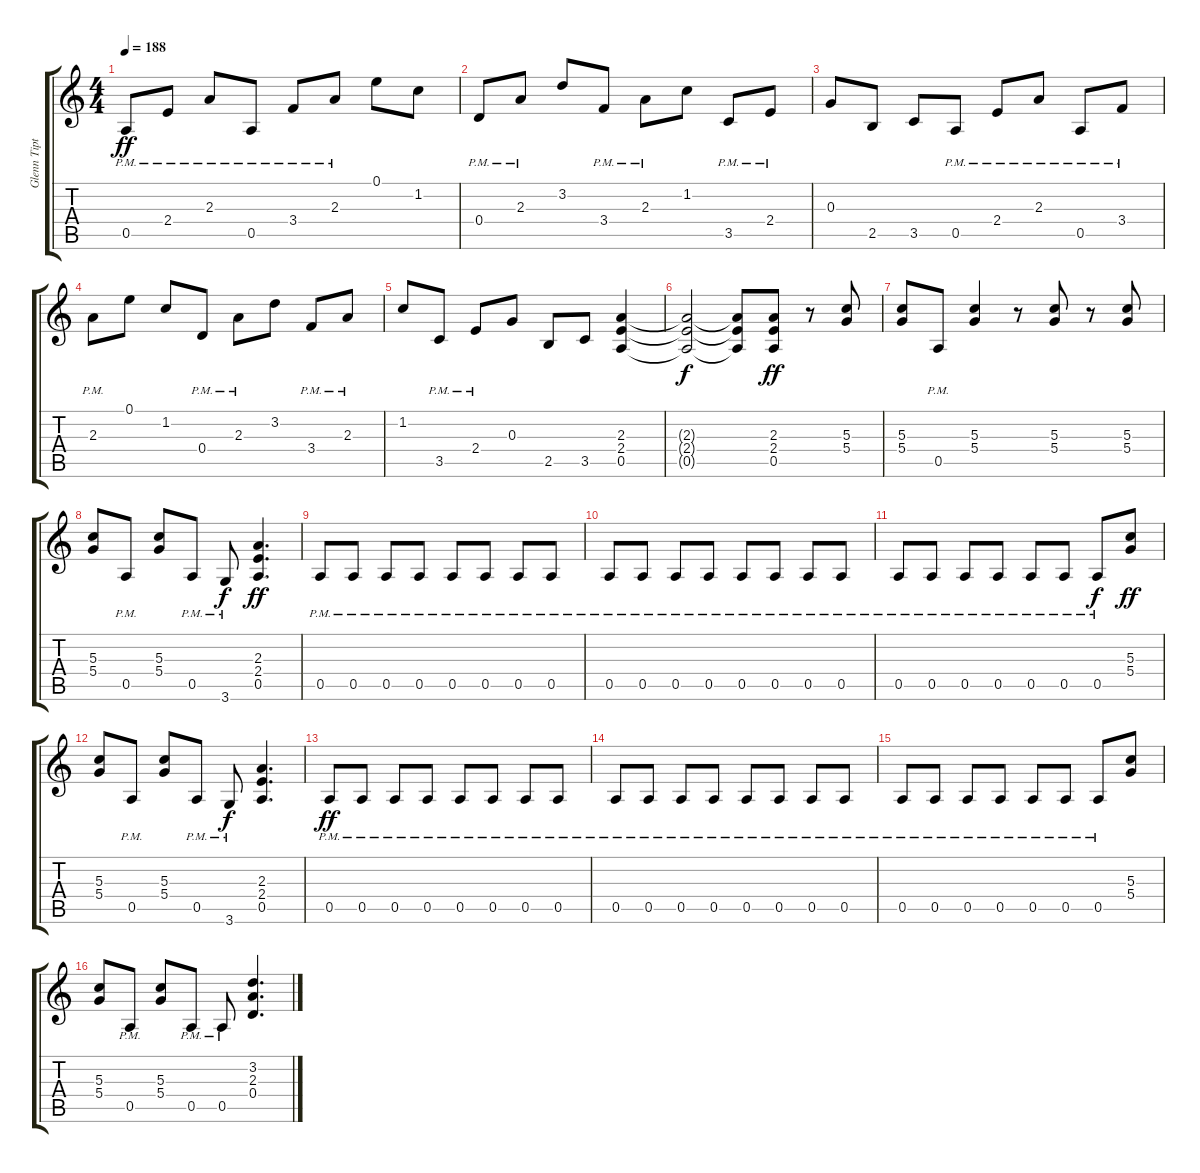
\track ("Glenn Tipton" "Glenn Tipt") {instrument distortionguitar}
\staff {score tabs}
\tuning (E4 B3 G3 D3 A2 E2) {hide}
\ts (4 4)
\tempo 188
\clef g2
\ks c
0.5{pm}.8{dy ff} 2.4{pm}.8 2.3{pm}.8 0.5{pm}.8 3.4{pm}.8 2.3{pm}.8 0.1.8 1.2.8 |
0.4{pm}.8 2.3{pm}.8 3.2.8 3.4{pm}.8 2.3{pm}.8 1.2.8 3.5{pm}.8 2.4{pm}.8 |
0.3.8 2.5.8 3.5.8 0.5{pm}.8 2.4{pm}.8 2.3{pm}.8 0.5{pm}.8 3.4{pm}.8 |
2.3{pm}.8 0.1.8 1.2.8 0.4{pm}.8 2.3{pm}.8 3.2.8 3.4{pm}.8 2.3{pm}.8 |
1.2.8 3.5{pm}.8 2.4{pm}.8 0.3.8 2.5.8 3.5.8 (2.3 2.4 0.5).4 |
(2.3{t} 2.4{t} 0.5{t}).2{dy f} (2.3{t} 2.4{t} 0.5{t}).8 (2.3 2.4 0.5).8{dy ff} r.8 (5.3 5.4).8 |
(5.3 5.4).8 0.5{pm}.8 (5.3 5.4).4 r.8 (5.3 5.4).8 r.8 (5.3 5.4).8 |
(5.3 5.4).8 0.5{pm}.8 (5.3 5.4).8 0.5{pm}.8 3.6{pm}.8{dy f} (2.3 2.4 0.5).4{d dy ff} |
0.5{pm}.8 0.5{pm}.8 0.5{pm}.8 0.5{pm}.8 0.5{pm}.8 0.5{pm}.8 0.5{pm}.8 0.5{pm}.8 |
0.5{pm}.8 0.5{pm}.8 0.5{pm}.8 0.5{pm}.8 0.5{pm}.8 0.5{pm}.8 0.5{pm}.8 0.5{pm}.8 |
0.5{pm}.8 0.5{pm}.8 0.5{pm}.8 0.5{pm}.8 0.5{pm}.8 0.5{pm}.8 0.5{pm}.8{dy f} (5.3 5.4).8{dy ff} |
(5.3 5.4).8 0.5{pm}.8 (5.3 5.4).8 0.5{pm}.8 3.6{pm}.8{dy f} (2.3 2.4 0.5).4{d} |
0.5{pm}.8{dy ff} 0.5{pm}.8 0.5{pm}.8 0.5{pm}.8 0.5{pm}.8 0.5{pm}.8 0.5{pm}.8 0.5{pm}.8 |
0.5{pm}.8 0.5{pm}.8 0.5{pm}.8 0.5{pm}.8 0.5{pm}.8 0.5{pm}.8 0.5{pm}.8 0.5{pm}.8 |
0.5{pm}.8 0.5{pm}.8 0.5{pm}.8 0.5{pm}.8 0.5{pm}.8 0.5{pm}.8 0.5{pm}.8 (5.3 5.4).8 |
(5.3 5.4).8 0.5{pm}.8 (5.3 5.4).8 0.5{pm}.8 0.5{pm}.8 (3.2 2.3 0.4).4{d}
